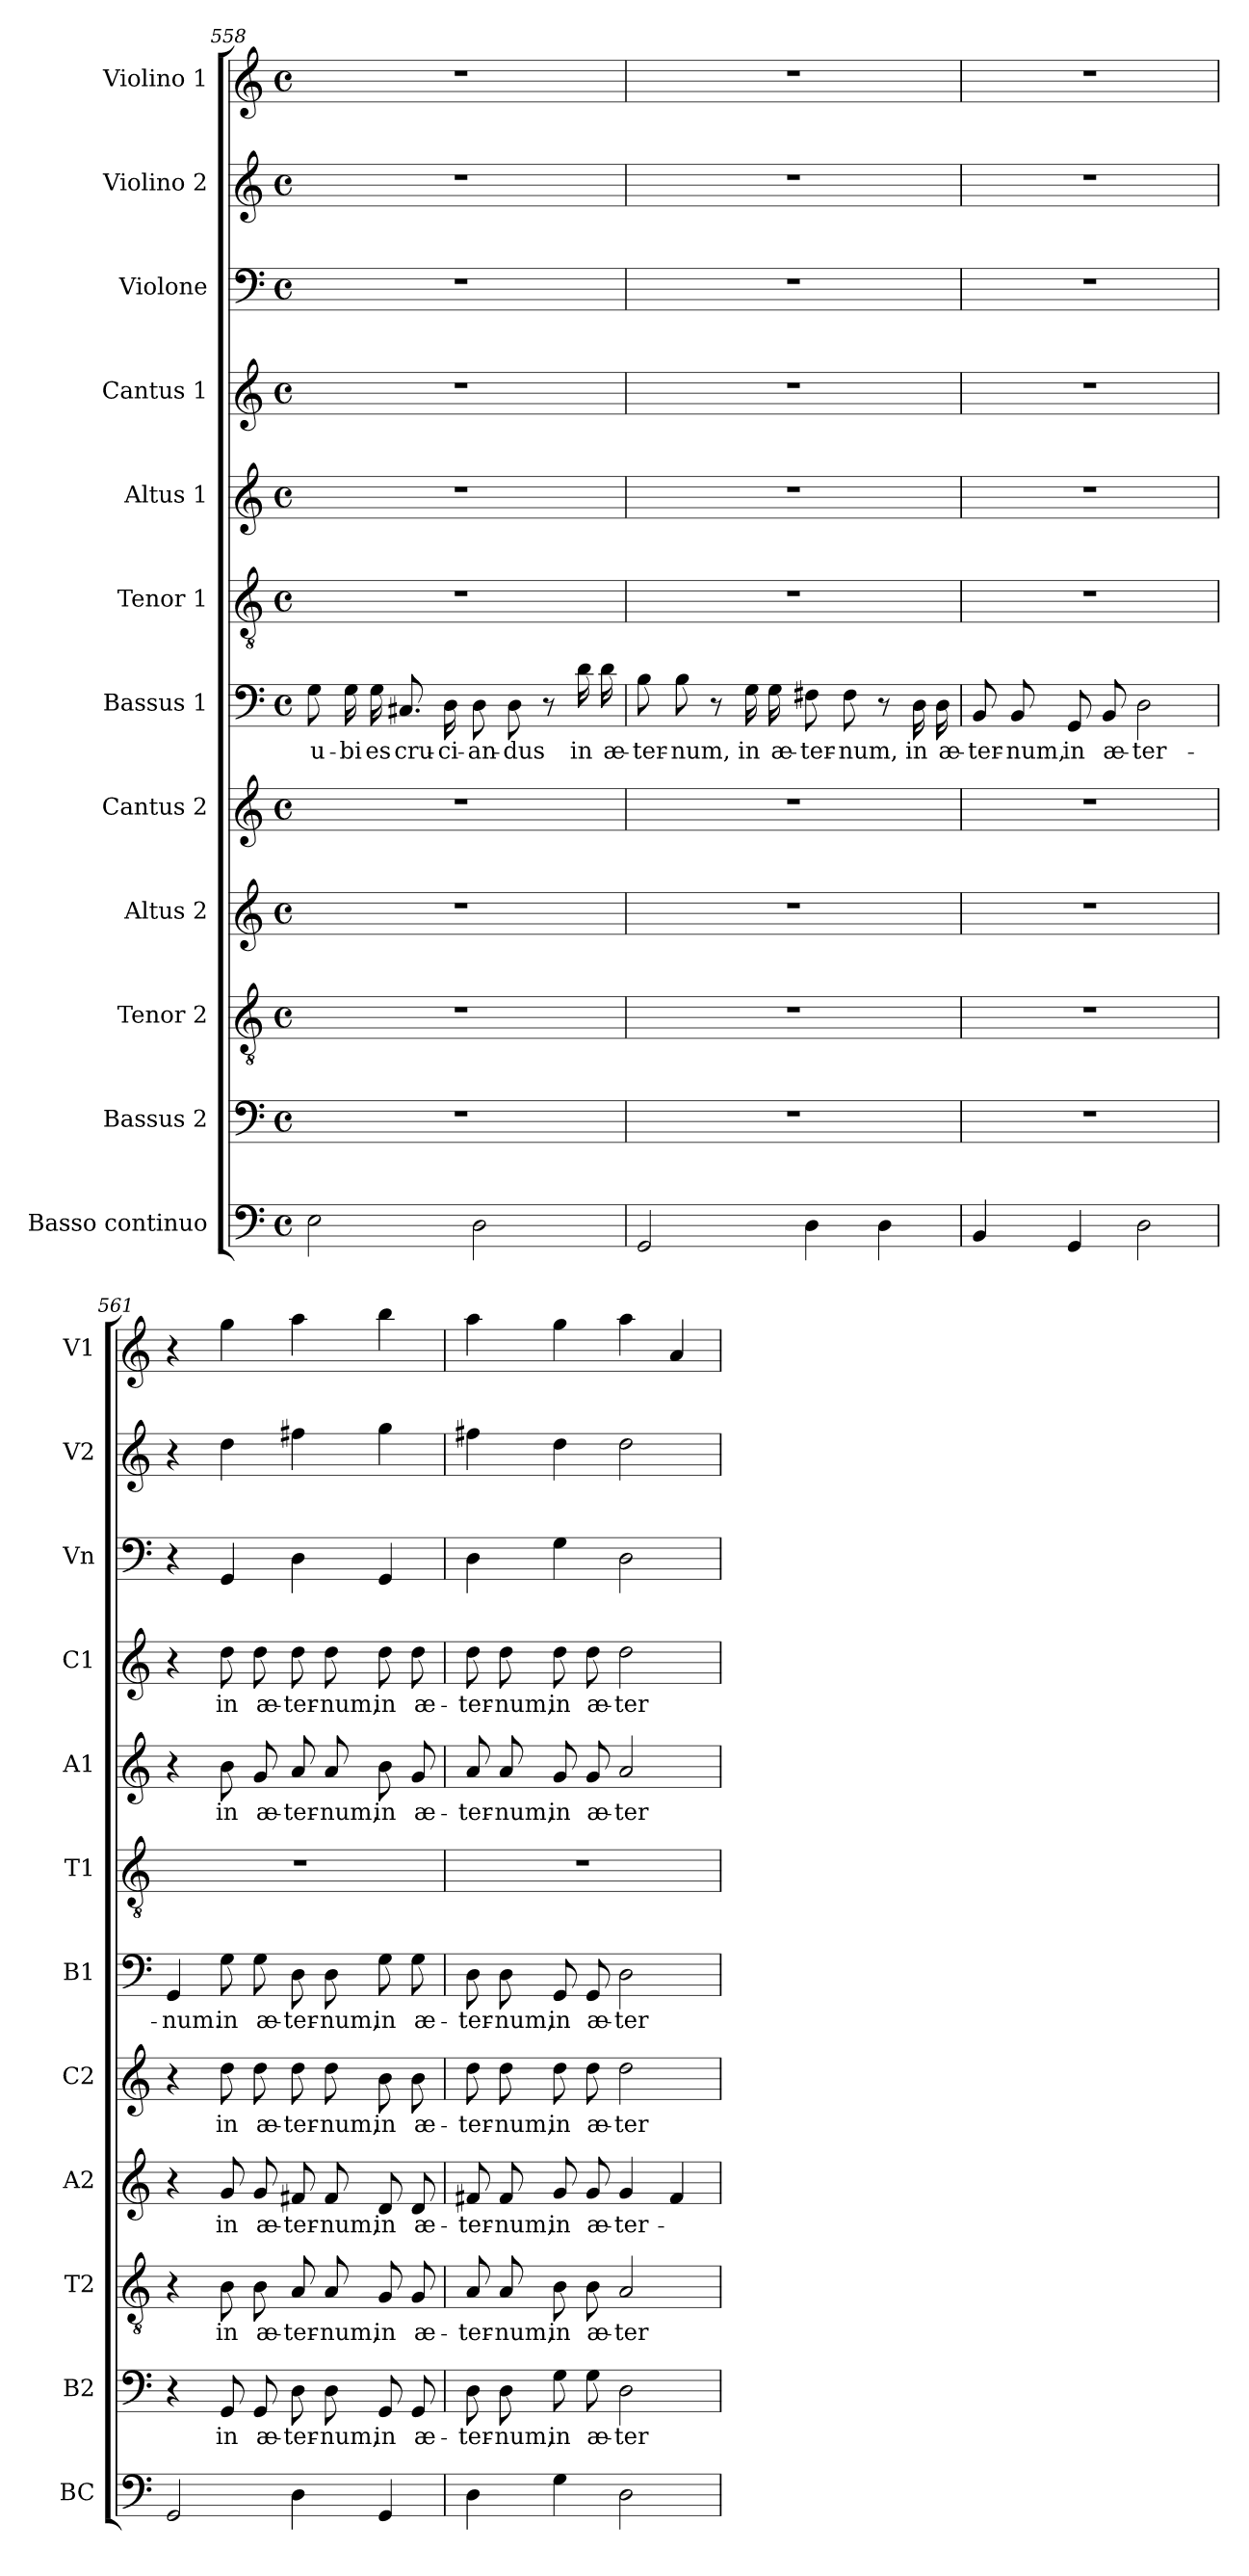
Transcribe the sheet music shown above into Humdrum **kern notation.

**kern	**kern	**text	**kern	**text	**kern	**text	**kern	**text	**kern	**text	**kern	**kern	**text	**kern	**text	**kern	**kern	**kern
*part12	*part11	*part11	*part10	*part10	*part9	*part9	*part8	*part8	*part7	*part7	*part6	*part5	*part5	*part4	*part4	*part3	*part2	*part1
*staff12	*staff11	*staff11	*staff10	*staff10	*staff9	*staff9	*staff8	*staff8	*staff7	*staff7	*staff6	*staff5	*staff5	*staff4	*staff4	*staff3	*staff2	*staff1
*I"Basso continuo	*I"Bassus 2	*	*I"Tenor 2	*	*I"Altus 2	*	*I"Cantus 2	*	*I"Bassus 1	*	*I"Tenor 1	*I"Altus 1	*	*I"Cantus 1	*	*I"Violone	*I"Violino 2	*I"Violino 1
*I'BC	*I'B2	*	*I'T2	*	*I'A2	*	*I'C2	*	*I'B1	*	*I'T1	*I'A1	*	*I'C1	*	*I'Vn	*I'V2	*I'V1
*clefF4	*clefF4	*	*clefGv2	*	*clefG2	*	*clefG2	*	*clefF4	*	*clefGv2	*clefG2	*	*clefG2	*	*clefF4	*clefG2	*clefG2
*ITrd7c12	*	*	*	*	*	*	*	*	*	*	*	*	*	*	*	*ITrd7c12	*	*
*k[]	*k[]	*	*k[]	*	*k[]	*	*k[]	*	*k[]	*	*k[]	*k[]	*	*k[]	*	*k[]	*k[]	*k[]
*C:	*C:	*	*C:	*	*C:	*	*C:	*	*C:	*	*C:	*C:	*	*C:	*	*C:	*C:	*C:
*M4/4	*M4/4	*	*M4/4	*	*M4/4	*	*M4/4	*	*M4/4	*	*M4/4	*M4/4	*	*M4/4	*	*M4/4	*M4/4	*M4/4
*met(c)	*met(c)	*	*met(c)	*	*met(c)	*	*met(c)	*	*met(c)	*	*met(c)	*met(c)	*	*met(c)	*	*met(c)	*met(c)	*met(c)
=558	=558	=558	=558	=558	=558	=558	=558	=558	=558	=558	=558	=558	=558	=558	=558	=558	=558	=558
!	!	!	!	!	!	!	!	!	!	!LO:LY:b	!	!	!	!	!	!	!	!
2EE\	1r	.	1r	.	1r	.	1r	.	8G\	u-	1r	1r	.	1r	.	1r	1r	1r
!	!	!	!	!	!	!	!	!	!	!LO:LY:b	!	!	!	!	!	!	!	!
.	.	.	.	.	.	.	.	.	16G\	-bi	.	.	.	.	.	.	.	.
!	!	!	!	!	!	!	!	!	!	!LO:LY:b	!	!	!	!	!	!	!	!
.	.	.	.	.	.	.	.	.	16G\	es	.	.	.	.	.	.	.	.
!	!	!	!	!	!	!	!	!	!	!LO:LY:b	!	!	!	!	!	!	!	!
.	.	.	.	.	.	.	.	.	8.C#X/	cru-	.	.	.	.	.	.	.	.
!	!	!	!	!	!	!	!	!	!	!LO:LY:b	!	!	!	!	!	!	!	!
.	.	.	.	.	.	.	.	.	16D\	-ci-	.	.	.	.	.	.	.	.
!	!	!	!	!	!	!	!	!	!	!LO:LY:b	!	!	!	!	!	!	!	!
2DD\	.	.	.	.	.	.	.	.	8D\	-an-	.	.	.	.	.	.	.	.
!	!	!	!	!	!	!	!	!	!	!LO:LY:b	!	!	!	!	!	!	!	!
.	.	.	.	.	.	.	.	.	8D\	-dus	.	.	.	.	.	.	.	.
.	.	.	.	.	.	.	.	.	8r	.	.	.	.	.	.	.	.	.
!	!	!	!	!	!	!	!	!	!	!LO:LY:b	!	!	!	!	!	!	!	!
.	.	.	.	.	.	.	.	.	16d\	in	.	.	.	.	.	.	.	.
!	!	!	!	!	!	!	!	!	!	!LO:LY:b	!	!	!	!	!	!	!	!
.	.	.	.	.	.	.	.	.	16d\	æ-	.	.	.	.	.	.	.	.
=559	=559	=559	=559	=559	=559	=559	=559	=559	=559	=559	=559	=559	=559	=559	=559	=559	=559	=559
!	!	!	!	!	!	!	!	!	!	!LO:LY:b	!	!	!	!	!	!	!	!
2GGG/	1r	.	1r	.	1r	.	1r	.	8B\	-ter-	1r	1r	.	1r	.	1r	1r	1r
!	!	!	!	!	!	!	!	!	!	!LO:LY:b	!	!	!	!	!	!	!	!
.	.	.	.	.	.	.	.	.	8B\	-num,	.	.	.	.	.	.	.	.
.	.	.	.	.	.	.	.	.	8r	.	.	.	.	.	.	.	.	.
!	!	!	!	!	!	!	!	!	!	!LO:LY:b	!	!	!	!	!	!	!	!
.	.	.	.	.	.	.	.	.	16G\	in	.	.	.	.	.	.	.	.
!	!	!	!	!	!	!	!	!	!	!LO:LY:b	!	!	!	!	!	!	!	!
.	.	.	.	.	.	.	.	.	16G\	æ-	.	.	.	.	.	.	.	.
!	!	!	!	!	!	!	!	!	!	!LO:LY:b	!	!	!	!	!	!	!	!
4DD\	.	.	.	.	.	.	.	.	8F#X\	-ter-	.	.	.	.	.	.	.	.
!	!	!	!	!	!	!	!	!	!	!LO:LY:b	!	!	!	!	!	!	!	!
.	.	.	.	.	.	.	.	.	8F#\	-num,	.	.	.	.	.	.	.	.
4DD\	.	.	.	.	.	.	.	.	8r	.	.	.	.	.	.	.	.	.
!	!	!	!	!	!	!	!	!	!	!LO:LY:b	!	!	!	!	!	!	!	!
.	.	.	.	.	.	.	.	.	16D\	in	.	.	.	.	.	.	.	.
!	!	!	!	!	!	!	!	!	!	!LO:LY:b	!	!	!	!	!	!	!	!
.	.	.	.	.	.	.	.	.	16D\	æ-	.	.	.	.	.	.	.	.
=560	=560	=560	=560	=560	=560	=560	=560	=560	=560	=560	=560	=560	=560	=560	=560	=560	=560	=560
!	!	!	!	!	!	!	!	!	!	!LO:LY:b	!	!	!	!	!	!	!	!
4BBB/	1r	.	1r	.	1r	.	1r	.	8BB/	-ter-	1r	1r	.	1r	.	1r	1r	1r
!	!	!	!	!	!	!	!	!	!	!LO:LY:b	!	!	!	!	!	!	!	!
.	.	.	.	.	.	.	.	.	8BB/	-num,	.	.	.	.	.	.	.	.
!	!	!	!	!	!	!	!	!	!	!LO:LY:b	!	!	!	!	!	!	!	!
4GGG/	.	.	.	.	.	.	.	.	8GG/	in	.	.	.	.	.	.	.	.
!	!	!	!	!	!	!	!	!	!	!LO:LY:b	!	!	!	!	!	!	!	!
.	.	.	.	.	.	.	.	.	8BB/	æ-	.	.	.	.	.	.	.	.
!	!	!	!	!	!	!	!	!	!	!LO:LY:b	!	!	!	!	!	!	!	!
2DD\	.	.	.	.	.	.	.	.	2D\	-ter-	.	.	.	.	.	.	.	.
!!LO:PB:g=z
=561	=561	=561	=561	=561	=561	=561	=561	=561	=561	=561	=561	=561	=561	=561	=561	=561	=561	=561
!	!	!	!	!	!	!	!	!	!	!LO:LY:b	!	!	!	!	!	!	!	!
2GGG/	4r	.	4r	.	4r	.	4r	.	4GG/	-num.	1r	4r	.	4r	.	4r	4r	4r
!	!	!LO:LY:b	!	!LO:LY:b	!	!LO:LY:b	!	!LO:LY:b	!	!LO:LY:b	!	!	!LO:LY:b	!	!LO:LY:b	!	!	!
.	8GG/	in	8B\	in	8g/	in	8dd\	in	8G\	in	.	8b\	in	8dd\	in	4GGG/	4dd\	4gg\
!	!	!LO:LY:b	!	!LO:LY:b	!	!LO:LY:b	!	!LO:LY:b	!	!LO:LY:b	!	!	!LO:LY:b	!	!LO:LY:b	!	!	!
.	8GG/	æ-	8B\	æ-	8g/	æ-	8dd\	æ-	8G\	æ-	.	8g/	æ-	8dd\	æ-	.	.	.
!	!	!LO:LY:b	!	!LO:LY:b	!	!LO:LY:b	!	!LO:LY:b	!	!LO:LY:b	!	!	!LO:LY:b	!	!LO:LY:b	!	!	!
4DD\	8D\	-ter-	8A/	-ter-	8f#X/	-ter-	8dd\	-ter-	8D\	-ter-	.	8a/	-ter-	8dd\	-ter-	4DD\	4ff#X\	4aa\
!	!	!LO:LY:b	!	!LO:LY:b	!	!LO:LY:b	!	!LO:LY:b	!	!LO:LY:b	!	!	!LO:LY:b	!	!LO:LY:b	!	!	!
.	8D\	-num,	8A/	-num,	8f#/	-num,	8dd\	-num,	8D\	-num,	.	8a/	-num,	8dd\	-num,	.	.	.
!	!	!LO:LY:b	!	!LO:LY:b	!	!LO:LY:b	!	!LO:LY:b	!	!LO:LY:b	!	!	!LO:LY:b	!	!LO:LY:b	!	!	!
4GGG/	8GG/	in	8G/	in	8d/	in	8b\	in	8G\	in	.	8b\	in	8dd\	in	4GGG/	4gg\	4bb\
!	!	!LO:LY:b	!	!LO:LY:b	!	!LO:LY:b	!	!LO:LY:b	!	!LO:LY:b	!	!	!LO:LY:b	!	!LO:LY:b	!	!	!
.	8GG/	æ-	8G/	æ-	8d/	æ-	8b\	æ-	8G\	æ-	.	8g/	æ-	8dd\	æ-	.	.	.
=562	=562	=562	=562	=562	=562	=562	=562	=562	=562	=562	=562	=562	=562	=562	=562	=562	=562	=562
!	!	!LO:LY:b	!	!LO:LY:b	!	!LO:LY:b	!	!LO:LY:b	!	!LO:LY:b	!	!	!LO:LY:b	!	!LO:LY:b	!	!	!
4DD\	8D\	-ter-	8A/	-ter-	8f#X/	-ter-	8dd\	-ter-	8D\	-ter-	1r	8a/	-ter-	8dd\	-ter-	4DD\	4ff#X\	4aa\
!	!	!LO:LY:b	!	!LO:LY:b	!	!LO:LY:b	!	!LO:LY:b	!	!LO:LY:b	!	!	!LO:LY:b	!	!LO:LY:b	!	!	!
.	8D\	-num,	8A/	-num,	8f#/	-num,	8dd\	-num,	8D\	-num,	.	8a/	-num,	8dd\	-num,	.	.	.
!	!	!LO:LY:b	!	!LO:LY:b	!	!LO:LY:b	!	!LO:LY:b	!	!LO:LY:b	!	!	!LO:LY:b	!	!LO:LY:b	!	!	!
4GG\	8G\	in	8B\	in	8g/	in	8dd\	in	8GG/	in	.	8g/	in	8dd\	in	4GG\	4dd\	4gg\
!	!	!LO:LY:b	!	!LO:LY:b	!	!LO:LY:b	!	!LO:LY:b	!	!LO:LY:b	!	!	!LO:LY:b	!	!LO:LY:b	!	!	!
.	8G\	æ-	8B\	æ-	8g/	æ-	8dd\	æ-	8GG/	æ-	.	8g/	æ-	8dd\	æ-	.	.	.
!	!	!LO:LY:b	!	!LO:LY:b	!	!LO:LY:b	!	!LO:LY:b	!	!LO:LY:b	!	!	!LO:LY:b	!	!LO:LY:b	!	!	!
2DD\	2D\	-ter-	2A/	-ter-	4g/	-ter-	2dd\	-ter-	2D\	-ter-	.	2a/	-ter-	2dd\	-ter-	2DD\	2dd\	4aa\
.	.	.	.	.	4f#/	.	.	.	.	.	.	.	.	.	.	.	.	4a/
=	=	=	=	=	=	=	=	=	=	=	=	=	=	=	=	=	=	=
*-	*-	*-	*-	*-	*-	*-	*-	*-	*-	*-	*-	*-	*-	*-	*-	*-	*-	*-
